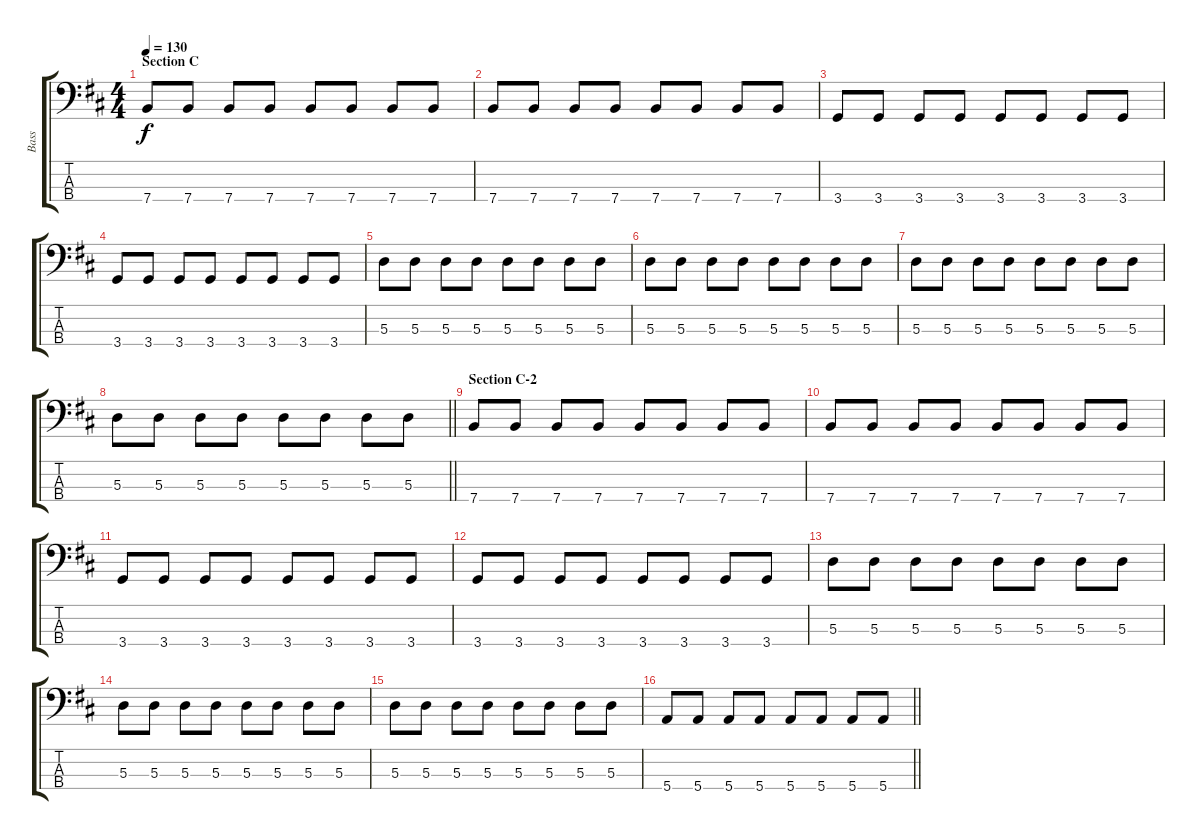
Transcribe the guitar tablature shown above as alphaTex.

\track ("Bass" "Bass") {instrument electricbasspick}
\staff {score tabs}
\tuning (G2 D2 A1 E1) {hide}
\ts (4 4)
\section ("" "Section C")
\tempo 130
\clef f4
\ks d
7.4.8{dy f} 7.4.8 7.4.8 7.4.8 7.4.8 7.4.8 7.4.8 7.4.8 |
7.4.8 7.4.8 7.4.8 7.4.8 7.4.8 7.4.8 7.4.8 7.4.8 |
3.4.8 3.4.8 3.4.8 3.4.8 3.4.8 3.4.8 3.4.8 3.4.8 |
3.4.8 3.4.8 3.4.8 3.4.8 3.4.8 3.4.8 3.4.8 3.4.8 |
5.3.8 5.3.8 5.3.8 5.3.8 5.3.8 5.3.8 5.3.8 5.3.8 |
5.3.8 5.3.8 5.3.8 5.3.8 5.3.8 5.3.8 5.3.8 5.3.8 |
5.3.8 5.3.8 5.3.8 5.3.8 5.3.8 5.3.8 5.3.8 5.3.8 |
\barLineRight lightlight
5.3.8 5.3.8 5.3.8 5.3.8 5.3.8 5.3.8 5.3.8 5.3.8 |
\section ("" "Section C-2")
7.4.8 7.4.8 7.4.8 7.4.8 7.4.8 7.4.8 7.4.8 7.4.8 |
7.4.8 7.4.8 7.4.8 7.4.8 7.4.8 7.4.8 7.4.8 7.4.8 |
3.4.8 3.4.8 3.4.8 3.4.8 3.4.8 3.4.8 3.4.8 3.4.8 |
3.4.8 3.4.8 3.4.8 3.4.8 3.4.8 3.4.8 3.4.8 3.4.8 |
5.3.8 5.3.8 5.3.8 5.3.8 5.3.8 5.3.8 5.3.8 5.3.8 |
5.3.8 5.3.8 5.3.8 5.3.8 5.3.8 5.3.8 5.3.8 5.3.8 |
5.3.8 5.3.8 5.3.8 5.3.8 5.3.8 5.3.8 5.3.8 5.3.8 |
\barLineRight lightlight
5.4.8 5.4.8 5.4.8 5.4.8 5.4.8 5.4.8 5.4.8 5.4.8
